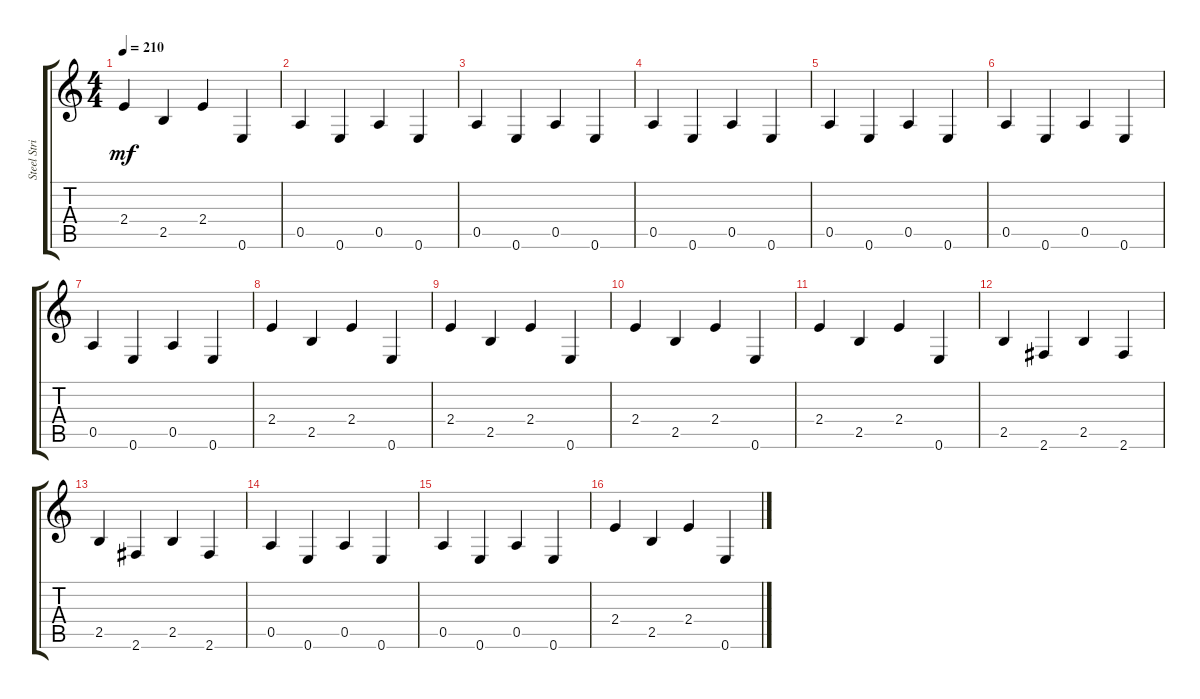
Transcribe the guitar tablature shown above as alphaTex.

\track ("Steel String" "Steel Stri") {instrument acousticguitarsteel}
\staff {score tabs}
\tuning (E4 B3 G3 D3 A2 E2) {hide}
\ts (4 4)
\tempo 210
\clef g2
\ks c
2.4.4{dy mf} 2.5.4 2.4.4 0.6.4 |
0.5.4 0.6.4 0.5.4 0.6.4 |
0.5.4 0.6.4 0.5.4 0.6.4 |
0.5.4 0.6.4 0.5.4 0.6.4 |
0.5.4 0.6.4 0.5.4 0.6.4 |
0.5.4 0.6.4 0.5.4 0.6.4 |
0.5.4 0.6.4 0.5.4 0.6.4 |
2.4.4 2.5.4 2.4.4 0.6.4 |
2.4.4 2.5.4 2.4.4 0.6.4 |
2.4.4 2.5.4 2.4.4 0.6.4 |
2.4.4 2.5.4 2.4.4 0.6.4 |
2.5.4 2.6.4 2.5.4 2.6.4 |
2.5.4 2.6.4 2.5.4 2.6.4 |
0.5.4 0.6.4 0.5.4 0.6.4 |
0.5.4 0.6.4 0.5.4 0.6.4 |
2.4.4 2.5.4 2.4.4 0.6.4
